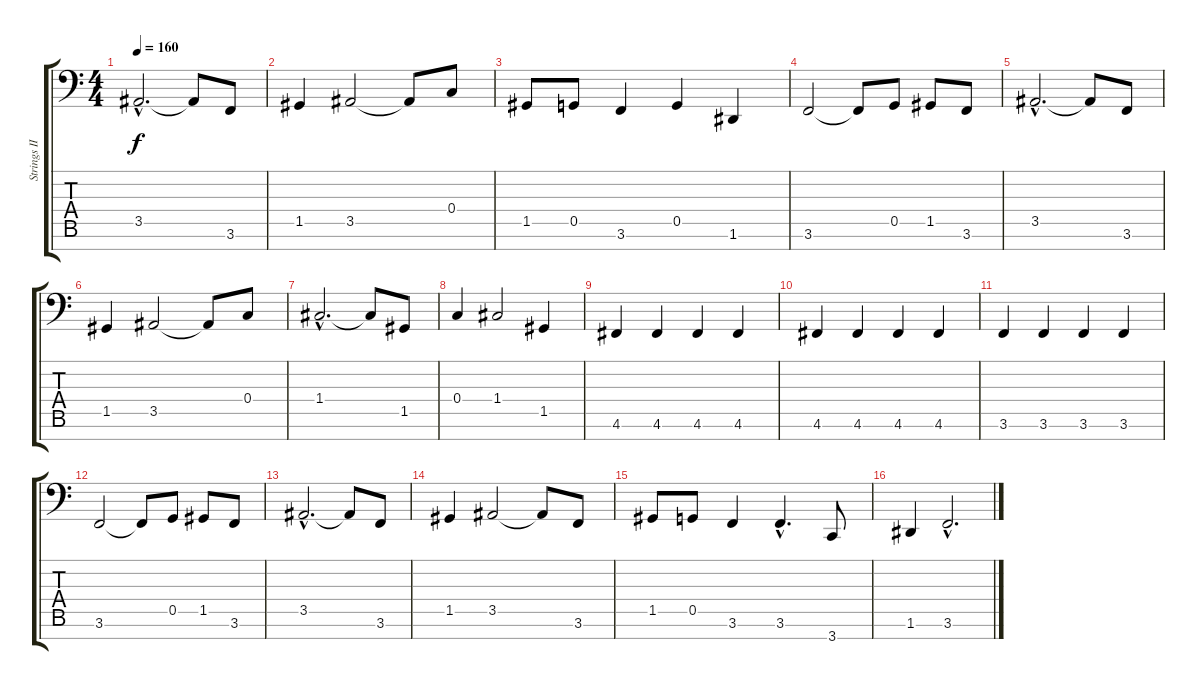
\track ("Strings II" "Strings II") {instrument stringensemble1}
\staff {score tabs}
\tuning (D4 A3 F3 C3 G2 D2 A1) {hide}
\ts (4 4)
\tempo 160
\clef f4
\ks c
3.5{hac}.2{d dy f} 3.5{t}.8 3.6.8 |
1.5.4 3.5.2 3.5{t}.8 0.4.8 |
1.5.8 0.5.8 3.6.4 0.5.4 1.6.4 |
3.6.2 3.6{t}.8 0.5.8 1.5.8 3.6.8 |
3.5{hac}.2{d} 3.5{t}.8 3.6.8 |
1.5.4 3.5.2 3.5{t}.8 0.4.8 |
1.4{hac}.2{d} 1.4{t}.8 1.5.8 |
0.4.4 1.4.2 1.5.4 |
4.6.4 4.6.4 4.6.4 4.6.4 |
4.6.4 4.6.4 4.6.4 4.6.4 |
3.6.4 3.6.4 3.6.4 3.6.4 |
3.6.2 3.6{t}.8 0.5.8 1.5.8 3.6.8 |
3.5{hac}.2{d volume 16} 3.5{t}.8 3.6.8 |
1.5.4 3.5.2 3.5{t}.8 3.6.8 |
1.5.8 0.5.8 3.6.4 3.6{hac}.4{d} 3.7.8 |
1.6.4 3.6{hac}.2{d}
